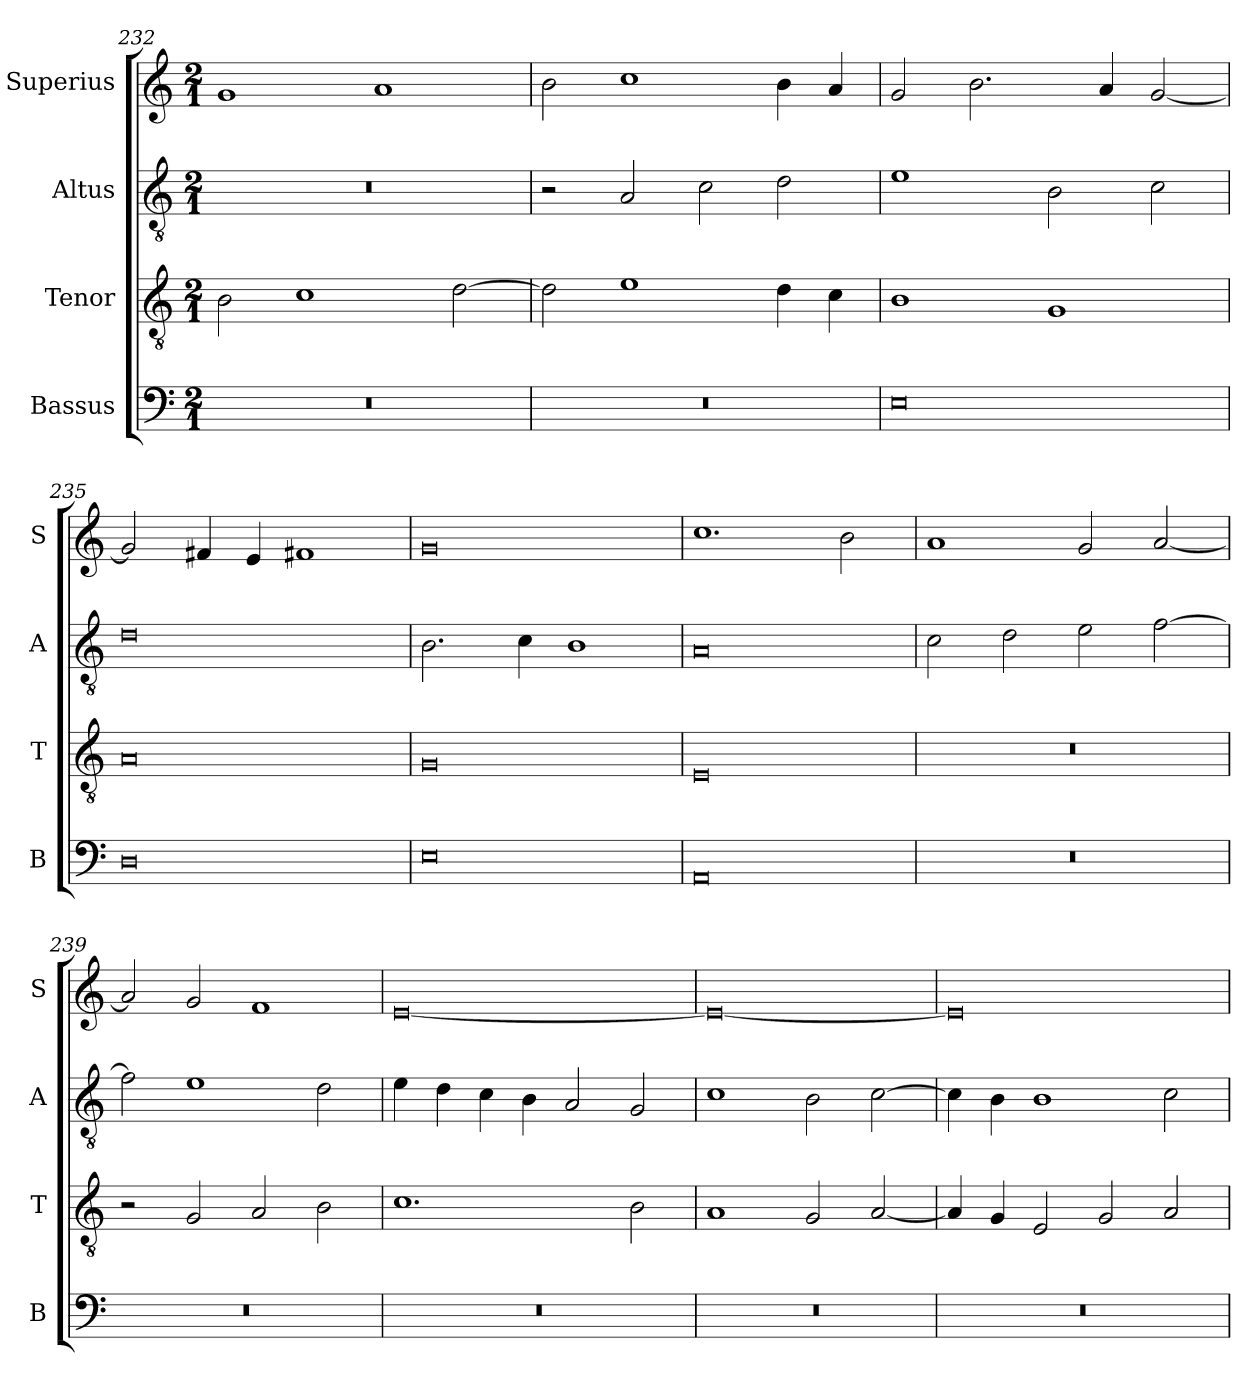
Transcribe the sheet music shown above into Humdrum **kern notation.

**kern	**kern	**kern	**kern
*part4	*part3	*part2	*part1
*staff4	*staff3	*staff2	*staff1
*I"Bassus	*I"Tenor	*I"Altus	*I"Superius
*I'B	*I'T	*I'A	*I'S
*clefF4	*clefGv2	*clefGv2	*clefG2
*k[]	*k[]	*k[]	*k[]
*M2/1	*M2/1	*M2/1	*M2/1
=232	=232	=232	=232
0r	2B\	0r	1g
.	1c	.	.
.	.	.	1a
.	[2d\	.	.
=233	=233	=233	=233
0r	2d\]	2r	2b\
.	1e	2A/	1cc
.	.	2c\	.
.	4d\	2d\	4b\
.	4c\	.	4a/
=234	=234	=234	=234
0E	1B	1e	2g/
.	.	.	2.b\
.	1G	2B\	.
.	.	.	4a/
.	.	2c\	[2g/
=235	=235	=235	=235
0D	0A	0d	2g/]
.	.	.	4f#X/
.	.	.	4e/
.	.	.	1f#X
=236	=236	=236	=236
0E	0G	2.B\	0g
.	.	4c\	.
.	.	1B	.
=237	=237	=237	=237
0AA	0E	0A	1.cc
.	.	.	2b\
=238	=238	=238	=238
0r	0r	2c\	1a
.	.	2d\	.
.	.	2e\	2g/
.	.	[2f\	[2a/
=239	=239	=239	=239
0r	2r	2f\]	2a/]
.	2G/	1e	2g/
.	2A/	.	1f
.	2B\	2d\	.
=240	=240	=240	=240
0r	1.c	4e\	[0e
.	.	4d\	.
.	.	4c\	.
.	.	4B\	.
.	.	2A/	.
.	2B\	2G/	.
=241	=241	=241	=241
0r	1A	1c	0e_
.	2G/	2B\	.
.	[2A/	[2c\	.
=242	=242	=242	=242
0r	4A/]	4c\]	0e]
.	4G/	4B\	.
.	2E/	1B	.
.	2G/	.	.
.	2A/	2c\	.
=	=	=	=
*-	*-	*-	*-
